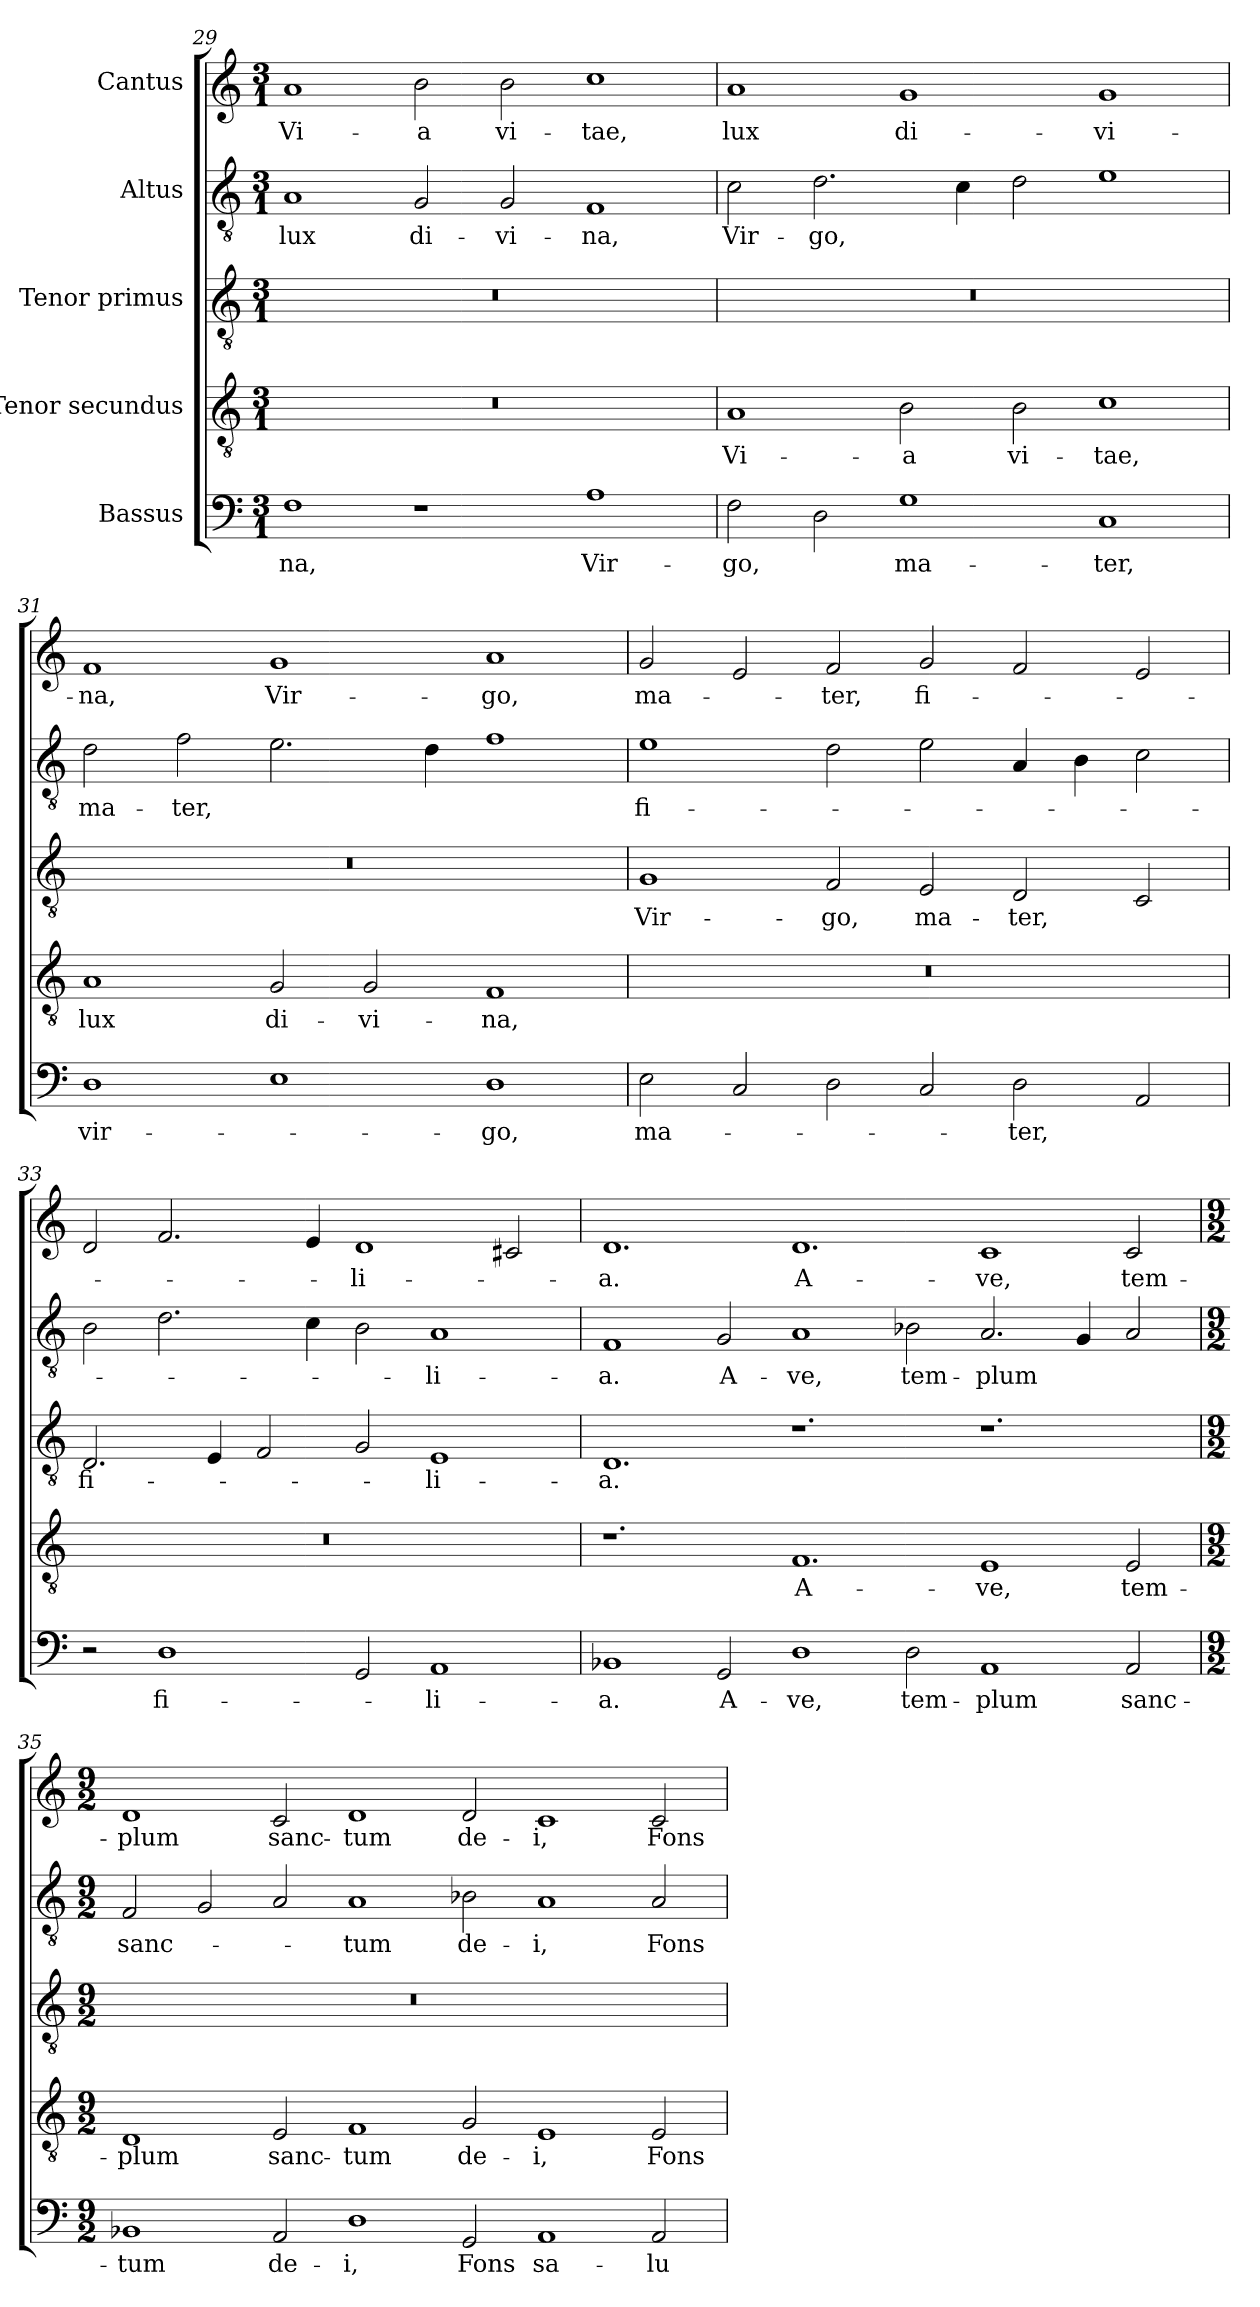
**kern	**text	**kern	**text	**kern	**text	**kern	**text	**kern	**text
*part5	*part5	*part4	*part4	*part3	*part3	*part2	*part2	*part1	*part1
*staff5	*staff5	*staff4	*staff4	*staff3	*staff3	*staff2	*staff2	*staff1	*staff1
*I"Bassus	*	*I"Tenor secundus	*	*I"Tenor primus	*	*I"Altus	*	*I"Cantus	*
*clefF4	*	*clefGv2	*	*clefGv2	*	*clefGv2	*	*clefG2	*
*k[]	*	*k[]	*	*k[]	*	*k[]	*	*k[]	*
*C:	*	*C:	*	*C:	*	*C:	*	*C:	*
*M3/1	*	*M3/1	*	*M3/1	*	*M3/1	*	*M3/1	*
=29	=29	=29	=29	=29	=29	=29	=29	=29	=29
!	!	!LO:N:vis=0	!	!LO:N:vis=0	!	!	!	!	!
1F\	-na,	0.r	.	0.r	.	1A/	lux	1a/	Vi-
1r	.	.	.	.	.	2G/	di-	2b\	-a
.	.	.	.	.	.	2G/	-vi-	2b\	vi-
1A\	Vir-	.	.	.	.	1F/	-na,	1cc\	-tae,
=30	=30	=30	=30	=30	=30	=30	=30	=30	=30
!	!	!	!	!LO:N:vis=0	!	!	!	!	!
2F\	-go,	1A/	Vi-	0.r	.	2c\	Vir-	1a/	lux
2D\	.	.	.	.	.	2.d\	-go,	.	.
1G\	ma-	2B\	-a	.	.	.	.	1g/	di-
.	.	.	.	.	.	4c\	.	.	.
.	.	2B\	vi-	.	.	2d\	.	.	.
1C/	-ter,	1c\	-tae,	.	.	1e\	.	1g/	-vi-
!!LO:LB:g=z
=31	=31	=31	=31	=31	=31	=31	=31	=31	=31
!	!LO:LY:i	!	!	!LO:N:vis=0	!	!	!	!	!
1D\	vir-	1A/	lux	0.r	.	2d\	ma-	1f/	-na,
.	.	.	.	.	.	2f\	-ter,	.	.
1E\	.	2G/	di-	.	.	2.e\	.	1g/	Vir-
.	.	2G/	-vi-	.	.	.	.	.	.
.	.	.	.	.	.	4d\	.	.	.
!	!LO:LY:i	!	!	!	!	!	!	!	!
1D\	-go,	1F/	-na,	.	.	1f\	.	1a/	-go,
=32	=32	=32	=32	=32	=32	=32	=32	=32	=32
!	!LO:LY:i	!LO:N:vis=0	!	!	!	!	!	!	!
2E\	ma-	0.r	.	1G/	Vir-	1e\	fi-	2g/	ma-
2C/	.	.	.	.	.	.	.	2e/	.
2D\	.	.	.	2F/	-go,	2d\	.	2f/	-ter,
2C/	.	.	.	2E/	ma-	2e\	.	2g/	fi-
!	!LO:LY:i	!	!	!	!	!	!	!	!
2D\	-ter,	.	.	2D/	-ter,	4A/	.	2f/	.
.	.	.	.	.	.	4B\	.	.	.
2AA/	.	.	.	2C/	.	2c\	.	2e/	.
=33	=33	=33	=33	=33	=33	=33	=33	=33	=33
!	!	!LO:N:vis=0	!	!	!	!	!	!	!
2r	.	0.r	.	2.D/	fi-	2B\	.	2d/	.
1D\	fi-	.	.	.	.	2.d\	.	2.f/	.
.	.	.	.	4E/	.	.	.	.	.
.	.	.	.	2F/	.	.	.	.	.
.	.	.	.	.	.	4c\	.	4e/	.
2GG/	.	.	.	2G/	.	2B\	.	1d/	-li-
1AA/	-li-	.	.	1E/	-li-	1A/	-li-	.	.
.	.	.	.	.	.	.	.	2c#X/	.
!!LO:LB:g=z
=34	=34	=34	=34	=34	=34	=34	=34	=34	=34
1BB-X/	-a.	1.r	.	1.D/	-a.	1F/	-a.	1.d/	-a.
2GG/	A-	.	.	.	.	2G/	A-	.	.
1D\	-ve,	1.F/	A-	1.r	.	1A/	-ve,	1.d/	A-
2D\	tem-	.	.	.	.	2B-X\	tem-	.	.
1AA/	-plum	1E/	-ve,	1.r	.	2.A/	-plum	1c/	-ve,
.	.	.	.	.	.	4G/	.	.	.
2AA/	sanc-	2E/	tem-	.	.	2A/	.	2c/	tem-
=35	=35	=35	=35	=35	=35	=35	=35	=35	=35
*M9/2	*	*M9/2	*	*M9/2	*	*M9/2	*	*M9/2	*
1BB-X/	-tum	1D/	-plum	2%9r	.	2F/	sanc-	1d/	-plum
.	.	.	.	.	.	2G/	.	.	.
2AA/	de-	2E/	sanc-	.	.	2A/	.	2c/	sanc-
1D\	-i,	1F/	-tum	.	.	1A/	-tum	1d/	-tum
!	!LO:LY:i	!	!	!	!	!	!	!	!
2GG/	Fons	2G/	de-	.	.	2B-X\	de-	2d/	de-
!	!LO:LY:i	!	!	!	!	!	!	!	!
1AA/	sa-	1E/	-i,	.	.	1A/	-i,	1c/	-i,
!	!LO:LY:i	!	!	!	!	!	!LO:LY:i	!	!
2AA/	-lu-	2E/	Fons	.	.	2A/	Fons	2c/	Fons
=	=	=	=	=	=	=	=	=	=
*-	*-	*-	*-	*-	*-	*-	*-	*-	*-
